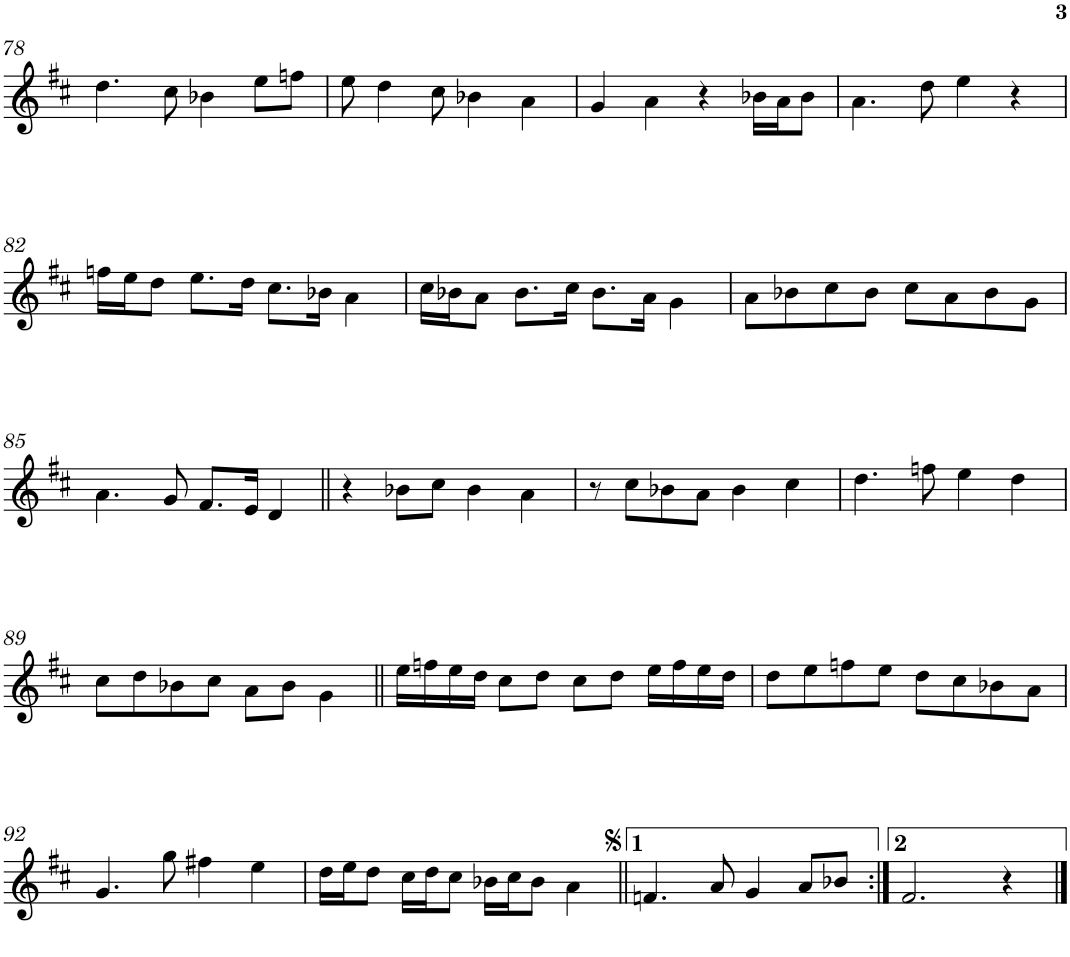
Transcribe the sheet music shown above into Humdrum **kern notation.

**kern
*part1
*staff1
*I"Piano
*I'Pno.
!!LO:PB:g=z
*clefG2
*k[f#c#]
*M4/4
*met(c)
=78
4.dd\
8cc#\
4b-X\
8ee\L
8ffn\J
=79
8ee\
4dd\
8cc#\
4b-X\
4a\
=80
4g/
4a\
4r
16b-X\LL
16a\J
8b-\J
=81
4.a\
8dd\
4ee\
4r
!!LO:LB:g=z
=82
16ffn\LL
16ee\J
8dd\J
8.ee\L
16dd\Jk
8.cc#\L
16b-X\Jk
4a\
=83
16cc#\LL
16b-X\J
8a\J
8.b-\L
16cc#\Jk
8.b-\L
16a\Jk
4g\
=84
8a\L
8b-X\
8cc#\
8b-\J
8cc#\L
8a\
8b-\
8g\J
!!LO:LB:g=z
=85
4.a\
8g/
8.f#/L
16e/Jk
4d/
=86||
4r
8b-X\L
8cc#\J
4b-\
4a\
=87
8r
8cc#\L
8b-X\
8a\J
4b-\
4cc#\
=88
4.dd\
8ffn\
4ee\
4dd\
!!LO:LB:g=z
=89
8cc#\L
8dd\
8b-X\
8cc#\J
8a\L
8b-\J
4g\
=90||
16ee\LL
16ffn\
16ee\
16dd\JJ
8cc#\L
8dd\J
8cc#\L
8dd\J
16ee\LL
16ff\
16ee\
16dd\JJ
=91
8dd\L
8ee\
8ffn\
8ee\J
8dd\L
8cc#\
8b-X\
8a\J
!!LO:LB:g=z
=92
4.g/
8gg\
4ff#X\
4ee\
=93
16dd\LL
16ee\J
8dd\J
16cc#\LL
16dd\J
8cc#\J
16b-X\LL
16cc#\J
8b-\J
4a\
=94||
4.fn/
8a/
4g/
8a/L
8b-X/J
=95:|!
2.f#/
4r
==
*-
